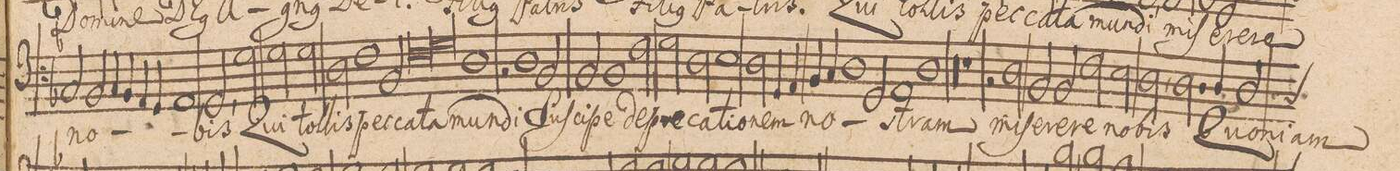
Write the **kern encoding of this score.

**kern	**text	**dynam
*I"BASSVS.	*	*
*clefF4	*	*
*k[b-]	*	*
*met(c|)	*	*
*M2/1	*	*
2C/	no-	.
2BB-/	.	.
4C/	.	.
4BB-/	.	.
4AA/	.	.
4GG/	.	.
=47-	=47-	=47-
1AA/	.	.
2GG,</	-bis	.
2G\	Qui	.
=48-	=48-	=48-
2G\	tol-	.
2G\	-lis	.
2D\	pec-	.
1F\	-ca-	.
=49-	=49-	=49-
2BB-/	-ta	.
*lig	*	*
1F\	mun-	.
=50-	=50-	=50-
1G\	.	.
*Xlig	*	*
1D\	-di	.
=51-	=51-	=51-
2rBB	.	.
1D\	Suſ-	.
2BB-/	-ci-	.
=52-	=52-	=52-
2BB-/	-pe	.
1BB-/	de-	.
2F\	-pre-	.
=53-	=53-	=53-
2G\	-ca-	.
2D\	-ti-	.
1E\	-o-	.
=54-	=54-	=54-
2D\	-nem	.
4GG/	no-	.
4AA/	.	.
4BB-/	.	.
4C/	.	.
1D\	.	.
=55-	=55-	=55-
2GG/	.	.
1AA/	.	.
=56-	=56-	=56-
1D\	-stram	.
00r	.	.
=57-	=57-	=57-
=58-	=58-	=58-
1r	.	.
=59-	=59-	=59-
2rBB	.	.
2D\	mi-	.
2BB-/	-ſe-	.
2BB-/	-re-	.
=60-	=60-	=60-
2F\	-re	.
2E\	no-	.
2D,<\	-bis	.
2.D\	Quo-	.
=61-	=61-	=61-
4D/	-ni-	.
*custos:C	*	*
2D/	-am	.
*-	*-	*-
